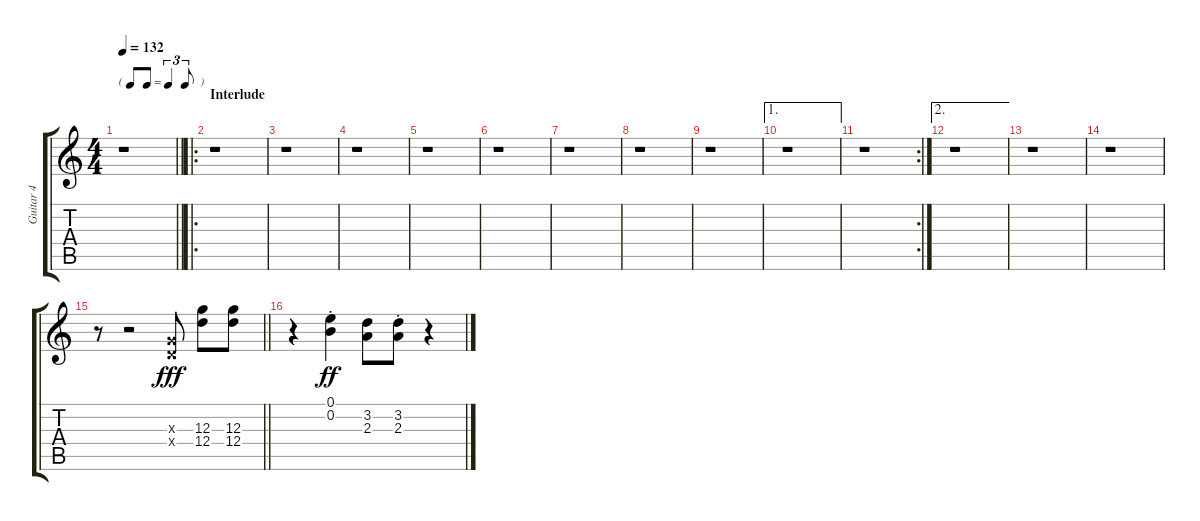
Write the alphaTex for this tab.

\track ("Guitar 4" "Guitar 4") {instrument distortionguitar}
\staff {score tabs}
\tuning (E4 B3 G3 D3 A2 E2) {hide}
\ts (4 4)
\tf triplet8th
\tempo 132
\clef g2
\barLineRight lightlight
\ks c
r.1{dy f} |
\ro
\section ("" "Interlude")
r.1 |
r.1 |
r.1 |
r.1 |
r.1 |
r.1 |
r.1 |
r.1 |
\ae 1
r.1 |
\rc 2
r.1 |
\ae 2
r.1 |
r.1 |
r.1 |
\barLineRight lightlight
r.8 r.2 (0.3{x} 0.4{x}).8{dy fff} (12.3 12.4).8 (12.3 12.4).8 |
r.4 (0.1{st} 0.2{st}).4{dy ff} (3.2 2.3).8 (3.2{st} 2.3{st}).8 r.4
